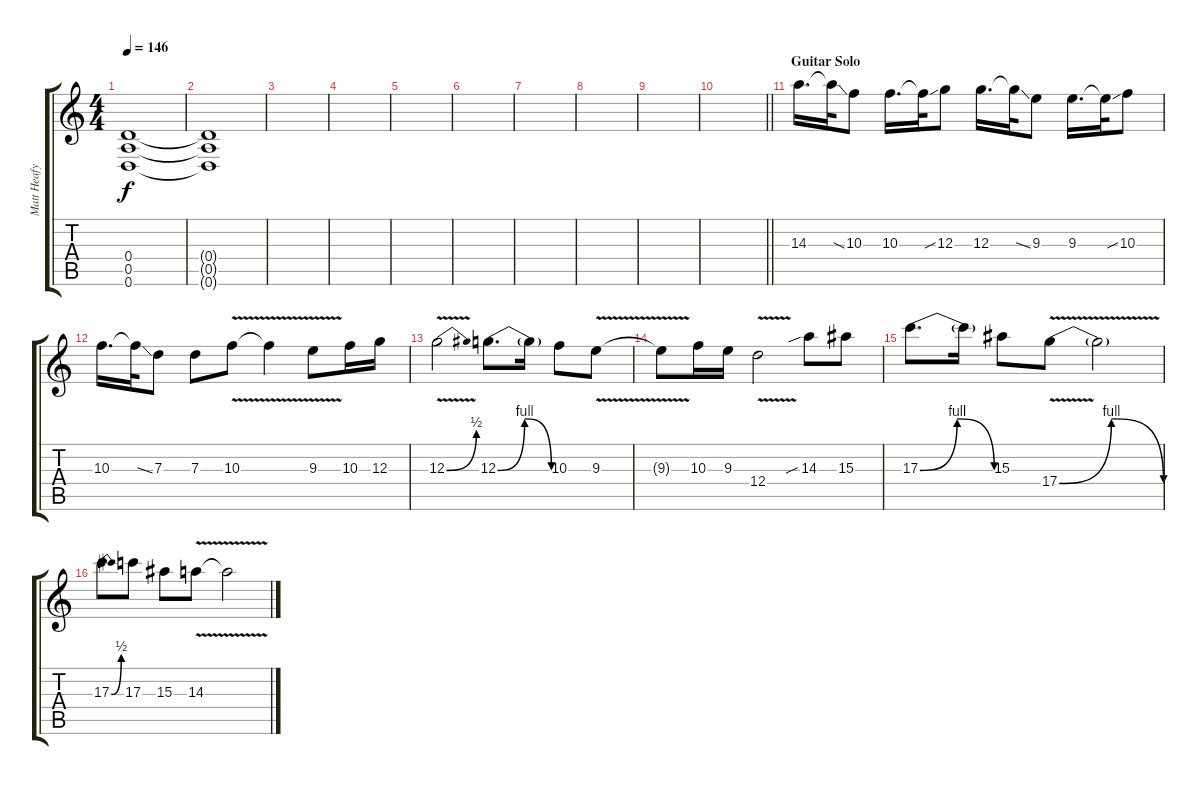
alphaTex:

\track ("Matt Heafy Solo I" "Matt Heafy") {instrument distortionguitar}
\staff {score tabs}
\tuning (E4 B3 G3 D3 A2 D2) {hide}
\ts (4 4)
\tempo 146
\clef g2
\ks c
(0.4{t} 0.5{t} 0.6{t}).1{dy f volume 0} |
(0.4{t} 0.5{t} 0.6{t}).1 |
|
|
|
|
|
|
|
\barLineRight lightlight
|
\section ("" "Guitar Solo")
14.3.16{d volume 16} 14.3{ss t}.32 10.3.8 10.3.16{d} 10.3{ss t}.32 12.3.8 12.3.16{d} 12.3{ss t}.32 9.3.8 9.3.16{d} 9.3{ss t}.32 10.3.8 |
10.3.16{d} 10.3{ss t}.32 7.3.8 7.3.8 10.3{v}.8 10.3{t}.4 9.3{v}.8 10.3.16 12.3.16 |
12.3{be (bend 0 0 60 2) v}.2 12.3{be (bendrelease 0 0 15 4 45 4 60 0)}.8{d} 12.3{t}.16 10.3.8 9.3{v}.8 |
9.3{t}.8 10.3.16 9.3.16 12.4{v}.2 14.3{sib}.8 15.3.8 |
17.3{be (bendrelease 0 0 15 4 30 4 60 0)}.8{d} 17.3{t}.16 15.3.8 17.4{be (bendrelease 0 0 15 4 45 4 60 0) v}.8 17.4{t}.2 |
17.3{be (bend 0 0 60 2)}.8 17.3.8 15.3.8 14.3{v}.8 14.3{t}.2
